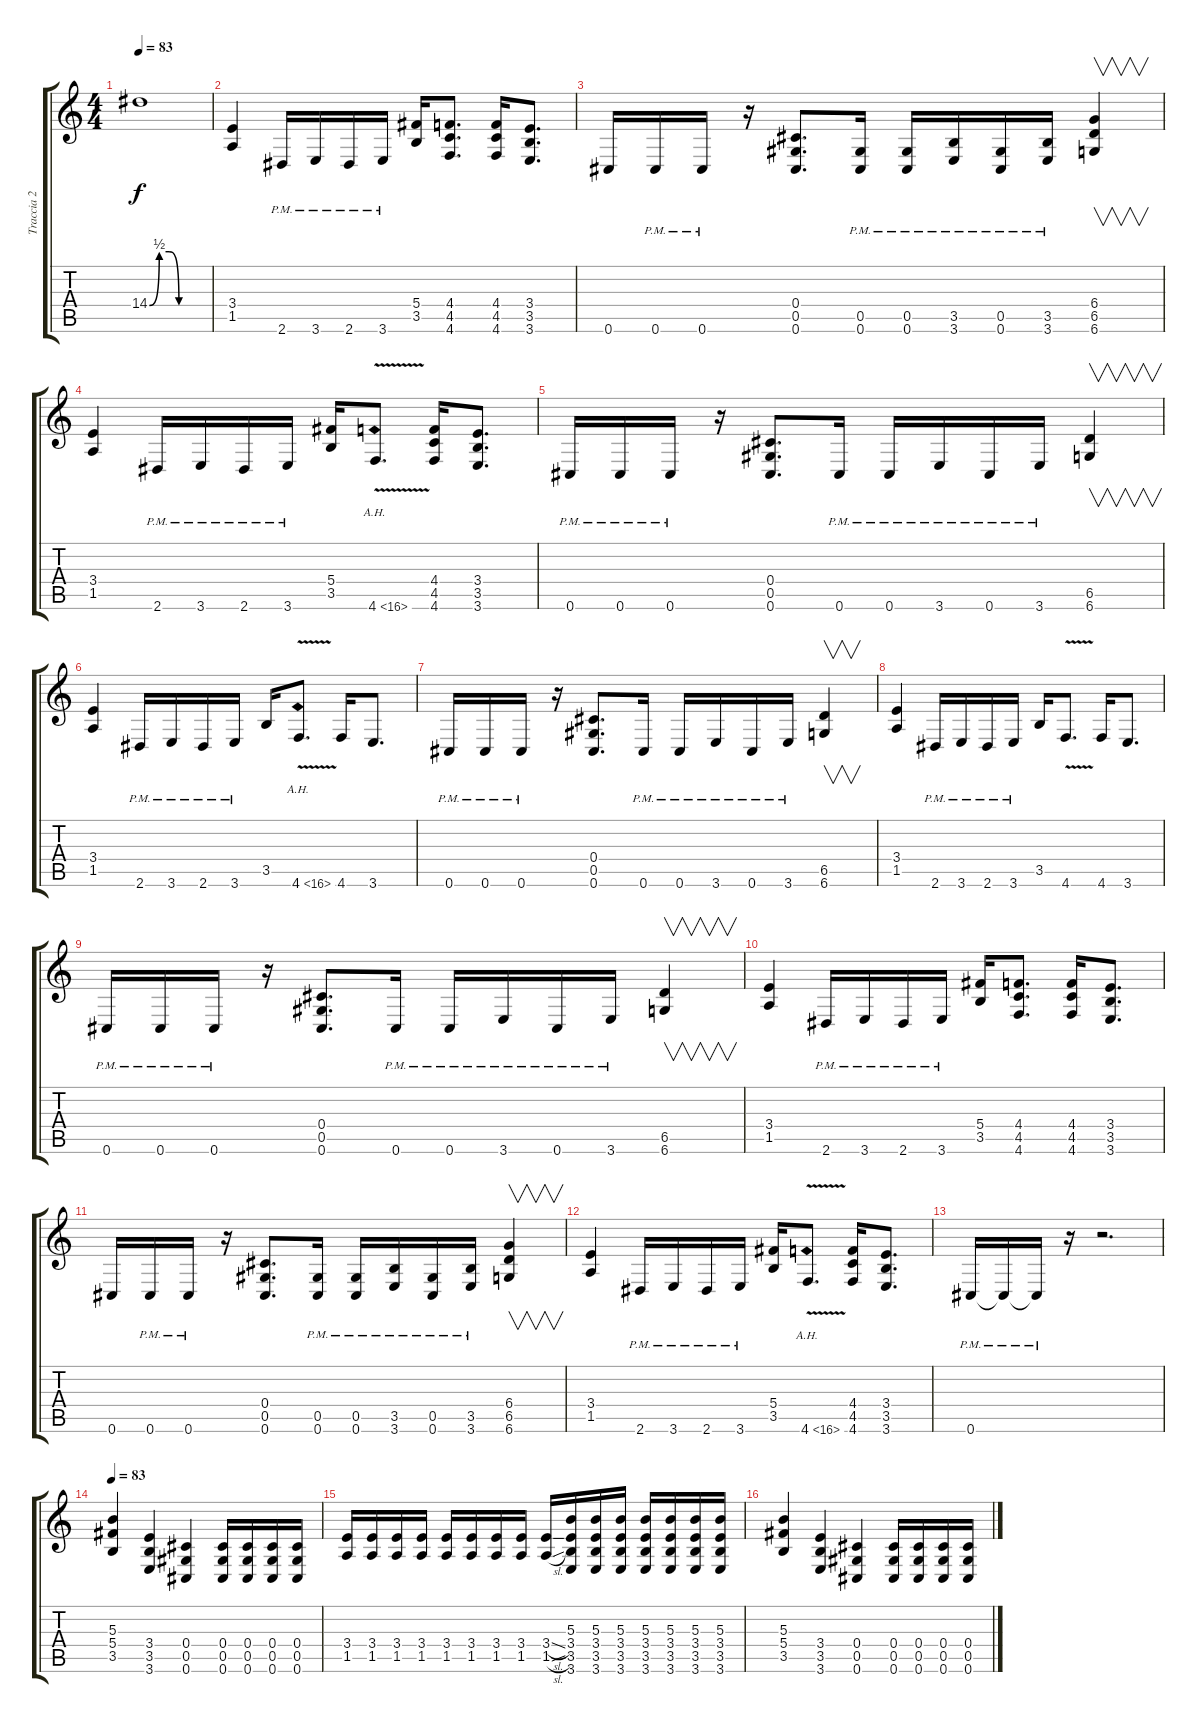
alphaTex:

\track ("Traccia 2" "Traccia 2") {instrument distortionguitar}
\staff {score tabs}
\tuning (Eb4 Bb3 Gb3 Db3 Ab2 Db2) {hide}
\ts (4 4)
\tempo 83
\clef g2
\ks c
14.4{be (custom 0 0 10 2 20 2 30 0 60 0)}.1{dy f} |
(3.4 1.5).4 2.6{pm}.16 3.6{pm}.16 2.6{pm}.16 3.6{pm}.16 (5.4 3.5).16 (4.4 4.5 4.6).8{d} (4.4 4.5 4.6).16 (3.4 3.5 3.6).8{d} |
0.6.16 0.6{pm}.16 0.6{pm}.16 r.16 (0.4 0.5 0.6).8{d} (0.5 0.6{pm}).16 (0.5 0.6{pm}).16 (3.5 3.6{pm}).16 (0.5 0.6{pm}).16 (3.5 3.6{pm}).16 (6.4 6.5 6.6).4{v} |
(3.4 1.5).4 2.6{pm}.16 3.6{pm}.16 2.6{pm}.16 3.6{pm}.16 (5.4 3.5).16 4.6{ah 12 v}.8{d} (4.4 4.5 4.6).16 (3.4 3.5 3.6).8{d} |
0.6{pm}.16 0.6{pm}.16 0.6{pm}.16 r.16 (0.4 0.5 0.6).8{d} 0.6{pm}.16 0.6{pm}.16 3.6{pm}.16 0.6{pm}.16 3.6{pm}.16 (6.5 6.6).4{v} |
(3.4 1.5).4 2.6{pm}.16 3.6{pm}.16 2.6{pm}.16 3.6{pm}.16 3.5.16 4.6{ah 12 v}.8{d} 4.6.16 3.6.8{d} |
0.6{pm}.16 0.6{pm}.16 0.6{pm}.16 r.16 (0.4 0.5 0.6).8{d} 0.6{pm}.16 0.6{pm}.16 3.6{pm}.16 0.6{pm}.16 3.6{pm}.16 (6.5 6.6).4{v} |
(3.4 1.5).4 2.6{pm}.16 3.6{pm}.16 2.6{pm}.16 3.6{pm}.16 3.5.16 4.6{v}.8{d} 4.6.16 3.6.8{d} |
0.6{pm}.16 0.6{pm}.16 0.6{pm}.16 r.16 (0.4 0.5 0.6).8{d} 0.6{pm}.16 0.6{pm}.16 3.6{pm}.16 0.6{pm}.16 3.6{pm}.16 (6.5 6.6).4{v} |
(3.4 1.5).4 2.6{pm}.16 3.6{pm}.16 2.6{pm}.16 3.6{pm}.16 (5.4 3.5).16 (4.4 4.5 4.6).8{d} (4.4 4.5 4.6).16 (3.4 3.5 3.6).8{d} |
0.6.16 0.6{pm}.16 0.6{pm}.16 r.16 (0.4 0.5 0.6).8{d} (0.5 0.6{pm}).16 (0.5 0.6{pm}).16 (3.5 3.6{pm}).16 (0.5 0.6{pm}).16 (3.5 3.6{pm}).16 (6.4 6.5 6.6).4{v} |
(3.4 1.5).4 2.6{pm}.16 3.6{pm}.16 2.6{pm}.16 3.6{pm}.16 (5.4 3.5).16 4.6{ah 12 v}.8{d} (4.4 4.5 4.6).16 (3.4 3.5 3.6).8{d} |
0.6{pm}.16 0.6{pm t}.16 0.6{pm t}.16 r.16 r.2{d} |
\tempo 83
(5.3 5.4 3.5).4{instrument distortionguitar} (3.4 3.5 3.6).4 (0.4 0.5 0.6).4 (0.4 0.5 0.6).16 (0.4 0.5 0.6).16 (0.4 0.5 0.6).16 (0.4 0.5 0.6).16 |
(3.4 1.5).16 (3.4 1.5).16 (3.4 1.5).16 (3.4 1.5).16 (3.4 1.5).16 (3.4 1.5).16 (3.4 1.5).16 (3.4 1.5).16 (3.4{sl} 1.5{sl}).16 (5.3 3.4 3.5 3.6).16 (5.3 3.4 3.5 3.6).16 (5.3 3.4 3.5 3.6).16 (5.3 3.4 3.5 3.6).16 (5.3 3.4 3.5 3.6).16 (5.3 3.4 3.5 3.6).16 (5.3 3.4 3.5 3.6).16 |
(5.3 5.4 3.5).4 (3.4 3.5 3.6).4 (0.4 0.5 0.6).4 (0.4 0.5 0.6).16 (0.4 0.5 0.6).16 (0.4 0.5 0.6).16 (0.4 0.5 0.6).16
